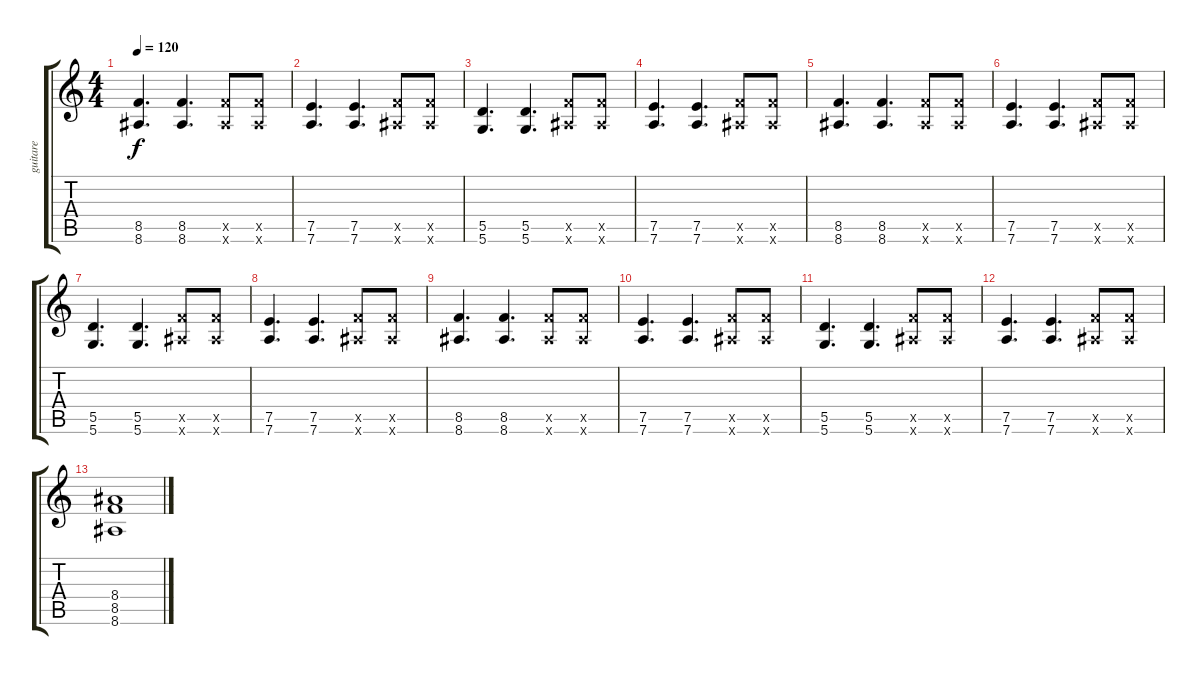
\track ("guitare" "guitare") {instrument overdrivenguitar}
\staff {score tabs}
\tuning (E4 B3 G3 D3 A2 D2) {hide}
\ts (4 4)
\tempo 120
\clef g2
\ks c
(8.5 8.6).4{d dy f} (8.5 8.6).4{d} (8.5{x} 8.6{x}).8 (8.5{x} 8.6{x}).8 |
(7.5 7.6).4{d} (7.5 7.6).4{d} (8.5{x} 8.6{x}).8 (8.5{x} 8.6{x}).8 |
(5.5 5.6).4{d} (5.5 5.6).4{d} (8.5{x} 8.6{x}).8 (8.5{x} 8.6{x}).8 |
(7.5 7.6).4{d} (7.5 7.6).4{d} (8.5{x} 8.6{x}).8 (8.5{x} 8.6{x}).8 |
(8.5 8.6).4{d volume 13} (8.5 8.6).4{d} (8.5{x} 8.6{x}).8 (8.5{x} 8.6{x}).8 |
(7.5 7.6).4{d} (7.5 7.6).4{d} (8.5{x} 8.6{x}).8 (8.5{x} 8.6{x}).8 |
(5.5 5.6).4{d} (5.5 5.6).4{d} (8.5{x} 8.6{x}).8 (8.5{x} 8.6{x}).8 |
(7.5 7.6).4{d} (7.5 7.6).4{d} (8.5{x} 8.6{x}).8 (8.5{x} 8.6{x}).8 |
(8.5 8.6).4{d} (8.5 8.6).4{d} (8.5{x} 8.6{x}).8 (8.5{x} 8.6{x}).8 |
(7.5 7.6).4{d} (7.5 7.6).4{d} (8.5{x} 8.6{x}).8 (8.5{x} 8.6{x}).8 |
(5.5 5.6).4{d} (5.5 5.6).4{d} (8.5{x} 8.6{x}).8 (8.5{x} 8.6{x}).8 |
(7.5 7.6).4{d} (7.5 7.6).4{d} (8.5{x} 8.6{x}).8 (8.5{x} 8.6{x}).8 |
(8.4 8.5 8.6).1
